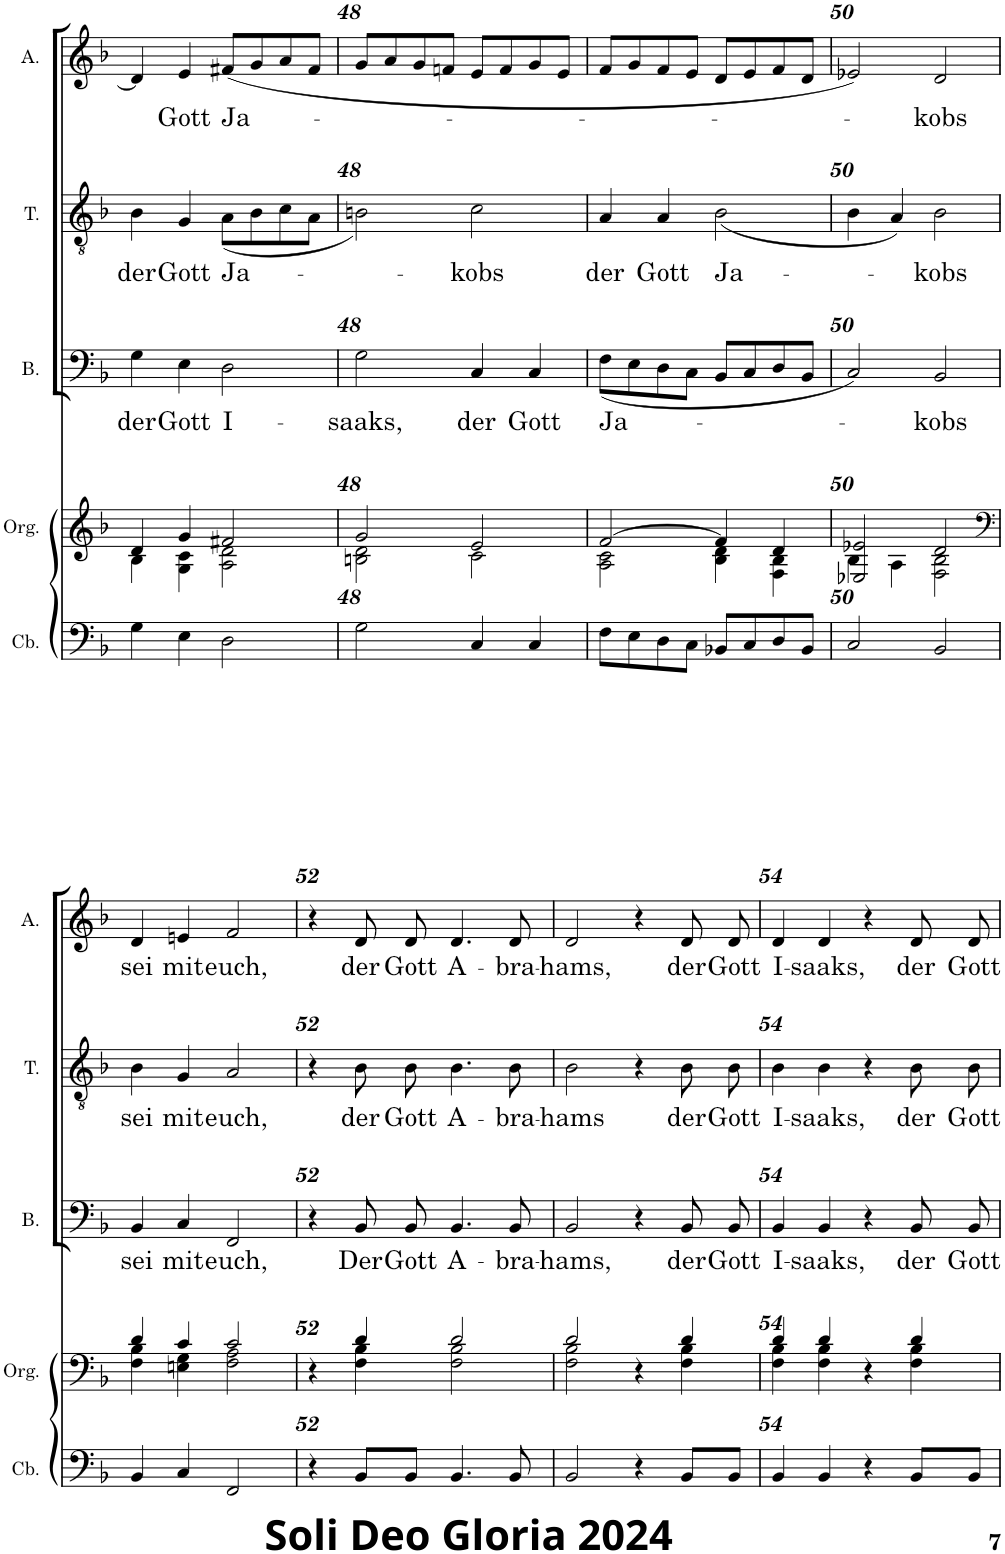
**kern	**kern	**kern	**text	**kern	**text	**kern	**text	**kern	**kern	**kern	**kern
*part9	*part8	*part7	*part7	*part6	*part6	*part5	*part5	*part4	*part3	*part2	*part1
*staff9	*staff8	*staff7	*staff7	*staff6	*staff6	*staff5	*staff5	*staff4	*staff3	*staff2	*staff1
*I"Contrebasse	*I"Orgue	*I"Basse	*	*I"Ténor	*	*I"Alto	*	*I"Saqueboute Basse	*I"Saqueboute Ténor	*I"Saqueboute Alto	*I"Trompette Baroque en ré
*I'Cb.	*I'Org.	*I'B.	*	*I'T.	*	*I'A.	*	*I'Saq. B.	*I'Saq. T.	*I'Saq. A.	*I'Tromp. Bar.
!!LO:PB:g=z
*clefF4	*clefG2	*clefF4	*	*clefGv2	*	*clefG2	*	*clefF4	*clefGv2	*clefG2	*clefG2
*Trd7c12	*	*	*	*	*	*	*	*	*	*	*Trd-1c-2
*k[b-]	*k[b-]	*k[b-]	*	*k[b-]	*	*k[b-]	*	*k[b-]	*k[b-]	*k[b-]	*k[b-e-a-]
*M2/2	*M2/2	*M2/2	*	*M2/2	*	*M2/2	*	*M2/2	*M2/2	*M2/2	*M2/2
*met(c|)	*met(c|)	*met(c|)	*	*met(c|)	*	*met(c|)	*	*met(c|)	*met(c|)	*met(c|)	*met(c|)
=47	=47	=47	=47	=47	=47	=47	=47	=47	=47	=47	=47
*	*^	*	*	*	*	*	*	*	*	*	*
!	!	!	!	!LO:LY:b	!	!LO:LY:b	!	!	!	!	!	!
4G\	4d/	4B-\	4G\	der	4B-\	der	4d/]	.	1r	1r	1r	1r
!	!	!	!	!LO:LY:b	!	!LO:LY:b	!	!LO:LY:b	!	!	!	!
4E\	4g/	4G\ 4c\	4E\	Gott	4G/	Gott	4e/	Gott	.	.	.	.
!	!	!	!	!LO:LY:b	!	!LO:LY:b	!	!LO:LY:b	!	!	!	!
2D\	2f#X/	2A\ 2d\	2D\	I-	(<8A\L	Ja-	(8f#X/L	Ja-	.	.	.	.
.	.	.	.	.	8B-\	.	8g/	.	.	.	.	.
.	.	.	.	.	8c\	.	8a/	.	.	.	.	.
.	.	.	.	.	8A\J	.	8f#/J	.	.	.	.	.
=48	=48	=48	=48	=48	=48	=48	=48	=48	=48	=48	=48	=48
!	!	!	!	!LO:LY:b	!	!	!	!	!	!	!	!
2G\	2g/	2Bn\ 2d\	2G\	-saaks,	2Bn\)	.	8g/L	.	1r	1r	1r	1r
.	.	.	.	.	.	.	8a/	.	.	.	.	.
.	.	.	.	.	.	.	8g/	.	.	.	.	.
.	.	.	.	.	.	.	8fn/J	.	.	.	.	.
!	!	!	!	!LO:LY:b	!	!LO:LY:b	!	!	!	!	!	!
4C/	2e/	2c\	4C/	der	2c\	-kobs	8e/L	.	.	.	.	.
.	.	.	.	.	.	.	8f/	.	.	.	.	.
!	!	!	!	!LO:LY:b	!	!	!	!	!	!	!	!
4C/	.	.	4C/	Gott	.	.	8g/	.	.	.	.	.
.	.	.	.	.	.	.	8e/J	.	.	.	.	.
=49	=49	=49	=49	=49	=49	=49	=49	=49	=49	=49	=49	=49
!	!	!	!	!LO:LY:b	!	!LO:LY:b	!	!	!	!	!	!
8F\L	[2f/	2A\ 2c\	(<8F\L	Ja-	4A/	der	8f/L	.	1r	1r	1r	1r
8E\	.	.	8E\	.	.	.	8g/	.	.	.	.	.
!	!	!	!	!	!	!LO:LY:b	!	!	!	!	!	!
8D\	.	.	8D\	.	4A/	Gott	8f/	.	.	.	.	.
8C\J	.	.	8C\J	.	.	.	8e/J	.	.	.	.	.
!	!	!	!	!	!	!LO:LY:b	!	!	!	!	!	!
8BB-X/L	4f/]	4B-\ 4d\	8BB-/L	.	(<2B-\	Ja-	8d/L	.	.	.	.	.
8C/	.	.	8C/	.	.	.	8e/	.	.	.	.	.
8D/	4d/	4F\ 4B-\	8D/	.	.	.	8f/	.	.	.	.	.
8BB-/J	.	.	8BB-/J	.	.	.	8d/J	.	.	.	.	.
=50	=50	=50	=50	=50	=50	=50	=50	=50	=50	=50	=50	=50
2C/	2E-X/ 2e-X/	4B-\	2C/)	.	4B-\	.	2e-X/)	.	1r	1r	1r	1r
.	.	4A\	.	.	4A/)	.	.	.	.	.	.	.
!	!	!	!	!LO:LY:b	!	!LO:LY:b	!	!LO:LY:b	!	!	!	!
2BB-/	2d/	2F\ 2B-\	2BB-/	-kobs	2B-\	-kobs	2d/	-kobs	.	.	.	.
!!LO:LB:g=z
=51	=51	=51	=51	=51	=51	=51	=51	=51	=51	=51	=51	=51
*	*clefF4	*	*	*	*	*	*	*	*	*	*	*
!	!	!	!	!LO:LY:b	!	!LO:LY:b	!	!LO:LY:b	!	!	!	!
4BB-/	4d/	4F\ 4B-\	4BB-/	sei	4B-\	sei	4d/	sei	1r	1r	1r	1r
!	!	!	!	!LO:LY:b	!	!LO:LY:b	!	!LO:LY:b	!	!	!	!
4C/	4c/	4En\ 4G\	4C/	mit	4G/	mit	4en/	mit	.	.	.	.
!	!	!	!	!LO:LY:b	!	!LO:LY:b	!	!LO:LY:b	!	!	!	!
2FF/	2c/	2F\ 2A\	2FF/	euch,	2A/	euch,	2f/	euch,	.	.	.	.
=52	=52	=52	=52	=52	=52	=52	=52	=52	=52	=52	=52	=52
4r	4r	4ryy	4r	.	4r	.	4r	.	1r	1r	1r	1r
!	!	!	!	!LO:LY:b	!	!LO:LY:b	!	!LO:LY:b	!	!	!	!
8BB-/L	4d/	4F\ 4B-\	8BB-/	Der	8B-\	der	8d/	der	.	.	.	.
!	!	!	!	!LO:LY:b	!	!LO:LY:b	!	!LO:LY:b	!	!	!	!
8BB-/J	.	.	8BB-/	Gott	8B-\	Gott	8d/	Gott	.	.	.	.
!	!	!	!	!LO:LY:b	!	!LO:LY:b	!	!LO:LY:b	!	!	!	!
4.BB-/	2d/	2F\ 2B-\	4.BB-/	A-	4.B-\	A-	4.d/	A-	.	.	.	.
!	!	!	!	!LO:LY:b	!	!LO:LY:b	!	!LO:LY:b	!	!	!	!
8BB-/	.	.	8BB-/	-bra-	8B-\	-bra-	8d/	-bra-	.	.	.	.
=53	=53	=53	=53	=53	=53	=53	=53	=53	=53	=53	=53	=53
!	!	!	!	!LO:LY:b	!	!LO:LY:b	!	!LO:LY:b	!	!	!	!
2BB-/	2d/	2F\ 2B-\	2BB-/	-hams,	2B-\	-hams	2d/	-hams,	1r	1r	1r	1r
4r	4r	4ryy	4r	.	4r	.	4r	.	.	.	.	.
!	!	!	!	!LO:LY:b	!	!LO:LY:b	!	!LO:LY:b	!	!	!	!
8BB-/L	4d/	4F\ 4B-\	8BB-/	der	8B-\	der	8d/	der	.	.	.	.
!	!	!	!	!LO:LY:b	!	!LO:LY:b	!	!LO:LY:b	!	!	!	!
8BB-/J	.	.	8BB-/	Gott	8B-\	Gott	8d/	Gott	.	.	.	.
=54	=54	=54	=54	=54	=54	=54	=54	=54	=54	=54	=54	=54
!	!	!	!	!LO:LY:b	!	!LO:LY:b	!	!LO:LY:b	!	!	!	!
4BB-/	4d/	4F\ 4B-\	4BB-/	I-	4B-\	I-	4d/	I-	1r	1r	1r	1r
!	!	!	!	!LO:LY:b	!	!LO:LY:b	!	!LO:LY:b	!	!	!	!
4BB-/	4d/	4F\ 4B-\	4BB-/	-saaks,	4B-\	-saaks,	4d/	-saaks,	.	.	.	.
4r	4r	4ryy	4r	.	4r	.	4r	.	.	.	.	.
!	!	!	!	!LO:LY:b	!	!LO:LY:b	!	!LO:LY:b	!	!	!	!
8BB-/L	4d/	4F\ 4B-\	8BB-/	der	8B-\	der	8d/	der	.	.	.	.
!	!	!	!	!LO:LY:b	!	!LO:LY:b	!	!LO:LY:b	!	!	!	!
8BB-/J	.	.	8BB-/	Gott	8B-\	Gott	8d/	Gott	.	.	.	.
*	*v	*v	*	*	*	*	*	*	*	*	*	*
=	=	=	=	=	=	=	=	=	=	=	=
*-	*-	*-	*-	*-	*-	*-	*-	*-	*-	*-	*-
